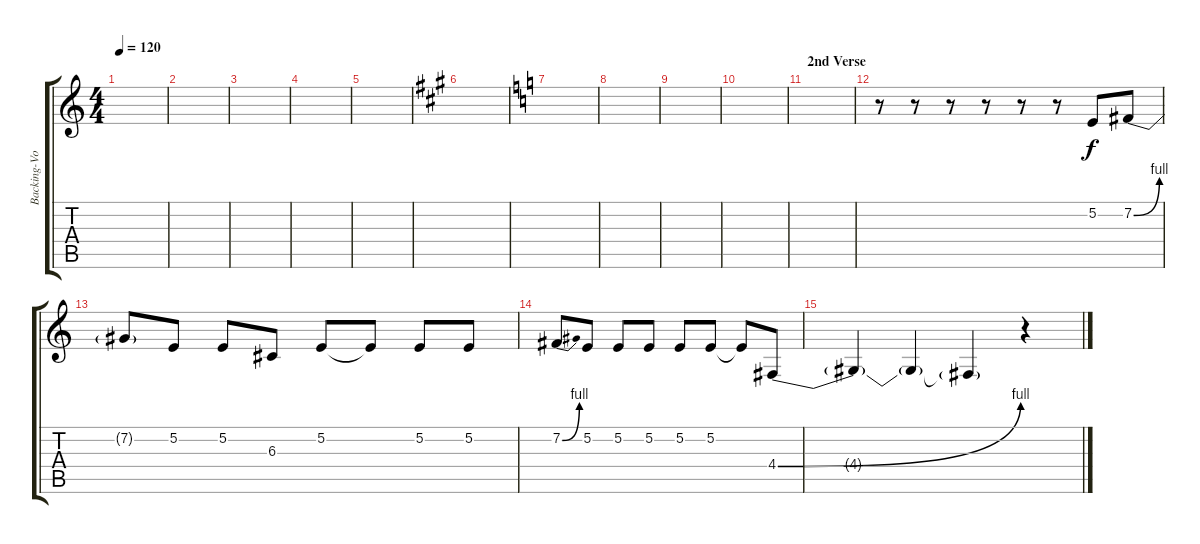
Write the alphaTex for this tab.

\track ("Backing-Vocal" "Backing-Vo") {instrument altosax}
\staff {score tabs}
\tuning (E4 B3 G3 D3 A2 E2) {hide}
\ts (4 4)
\tempo 120
\clef g2
\ks c
|
|
|
|
|
\ks a
|
\ks c
|
|
|
|
\section ("" "2nd Verse")
|
r.8 r.8 r.8 r.8 r.8 r.8 5.2.8 7.2{be (bend 0 0 60 4)}.8 |
7.2{t}.8 5.2.8 5.2.8 6.3.8 5.2.8 5.2{t}.8 5.2.8 5.2.8 |
7.2{be (bend 0 0 60 4)}.8 5.2.8 5.2.8 5.2.8 5.2.8 5.2.8 5.2{t}.8 4.4{be (bend 0 0 60 4)}.8 |
4.4{t}.4 4.4{t}.4 4.4{t}.4 r.4
